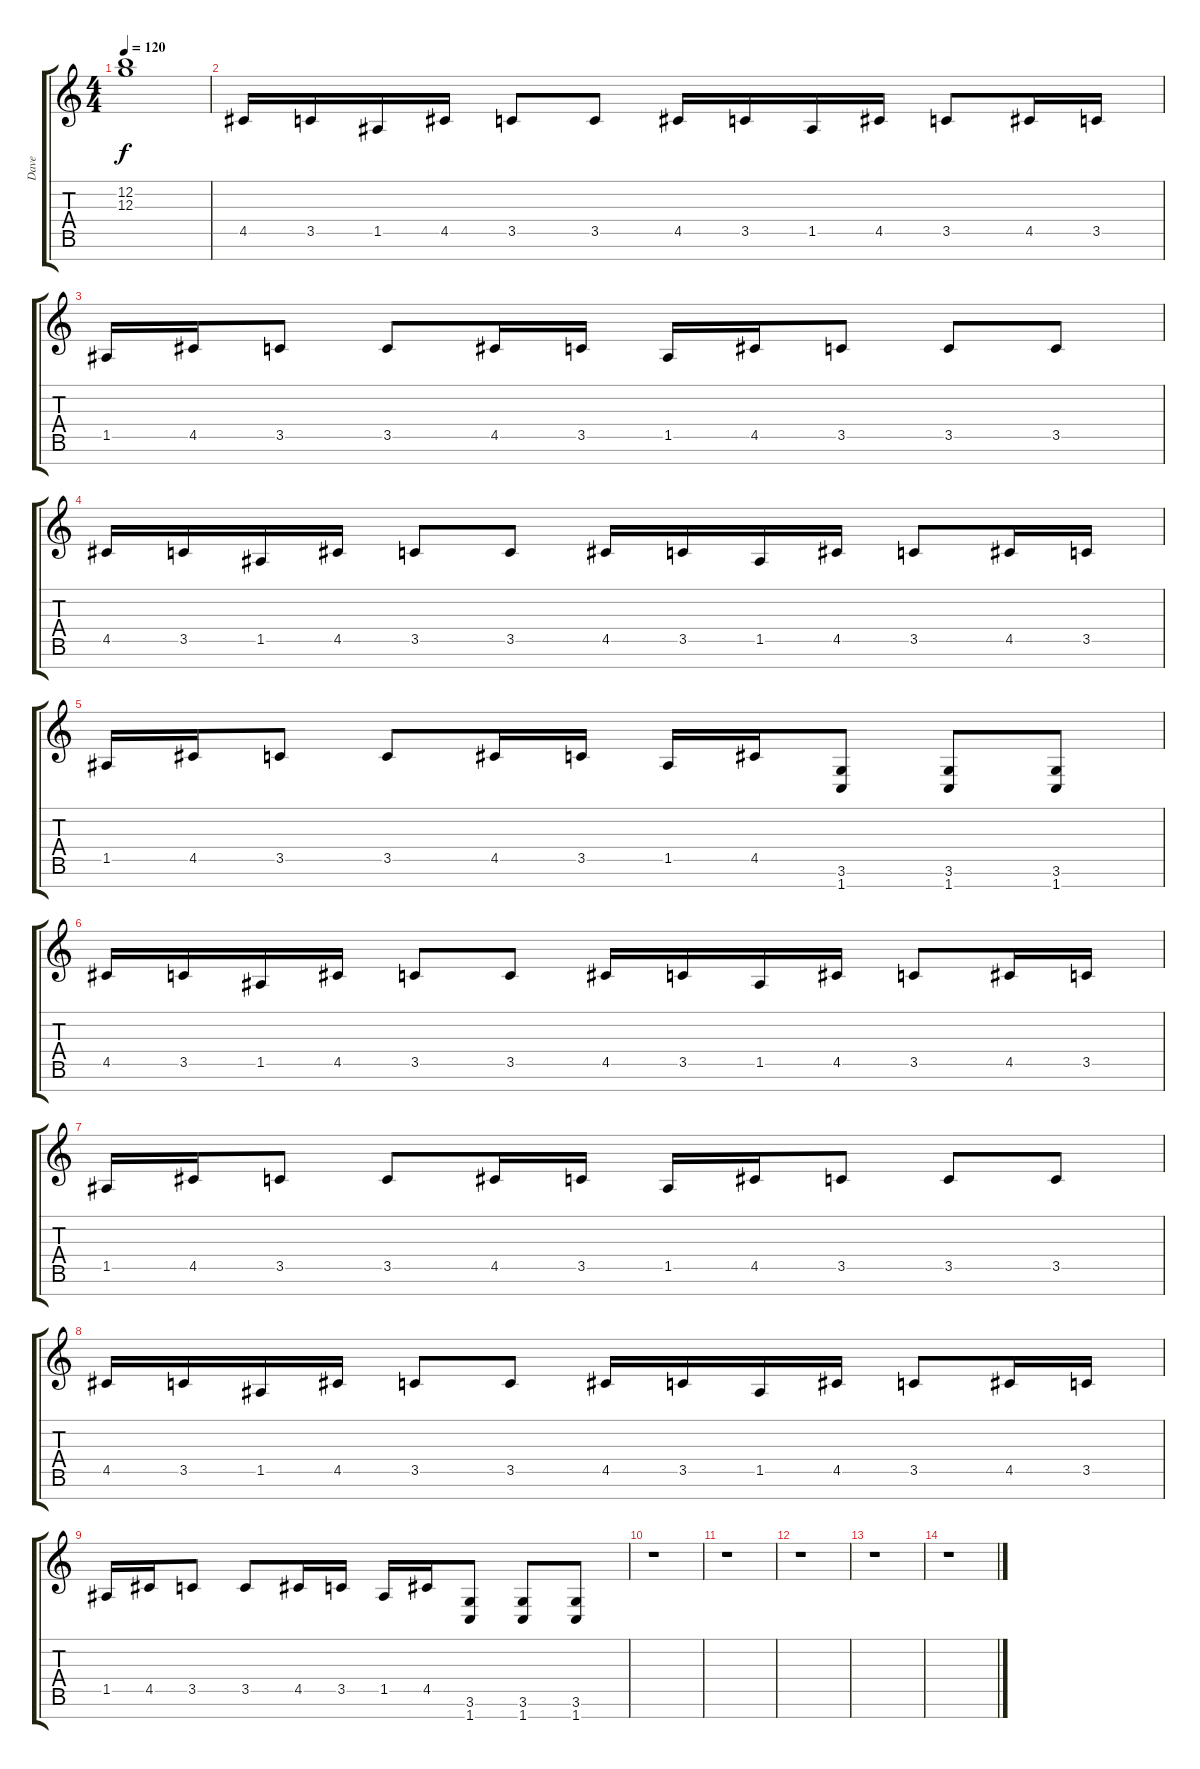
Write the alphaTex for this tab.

\track ("Dave" "Dave") {instrument distortionguitar}
\staff {score tabs}
\tuning (E4 B3 G3 D3 A2 E2 B1) {hide}
\ts (4 4)
\tempo 120
\clef g2
\ks c
(12.2 12.3).1{dy f} |
4.5.16 3.5.16 1.5.16 4.5.16 3.5.8 3.5.8 4.5.16 3.5.16 1.5.16 4.5.16 3.5.8 4.5.16 3.5.16 |
1.5.16 4.5.16 3.5.8 3.5.8 4.5.16 3.5.16 1.5.16 4.5.16 3.5.8 3.5.8 3.5.8 |
4.5.16 3.5.16 1.5.16 4.5.16 3.5.8 3.5.8 4.5.16 3.5.16 1.5.16 4.5.16 3.5.8 4.5.16 3.5.16 |
1.5.16 4.5.16 3.5.8 3.5.8 4.5.16 3.5.16 1.5.16 4.5.16 (3.6 1.7).8 (3.6 1.7).8 (3.6 1.7).8 |
4.5.16 3.5.16 1.5.16 4.5.16 3.5.8 3.5.8 4.5.16 3.5.16 1.5.16 4.5.16 3.5.8 4.5.16 3.5.16 |
1.5.16 4.5.16 3.5.8 3.5.8 4.5.16 3.5.16 1.5.16 4.5.16 3.5.8 3.5.8 3.5.8 |
4.5.16 3.5.16 1.5.16 4.5.16 3.5.8 3.5.8 4.5.16 3.5.16 1.5.16 4.5.16 3.5.8 4.5.16 3.5.16 |
1.5.16 4.5.16 3.5.8 3.5.8 4.5.16 3.5.16 1.5.16 4.5.16 (3.6 1.7).8 (3.6 1.7).8 (3.6 1.7).8 |
r.1 |
r.1 |
r.1 |
r.1 |
r.1
